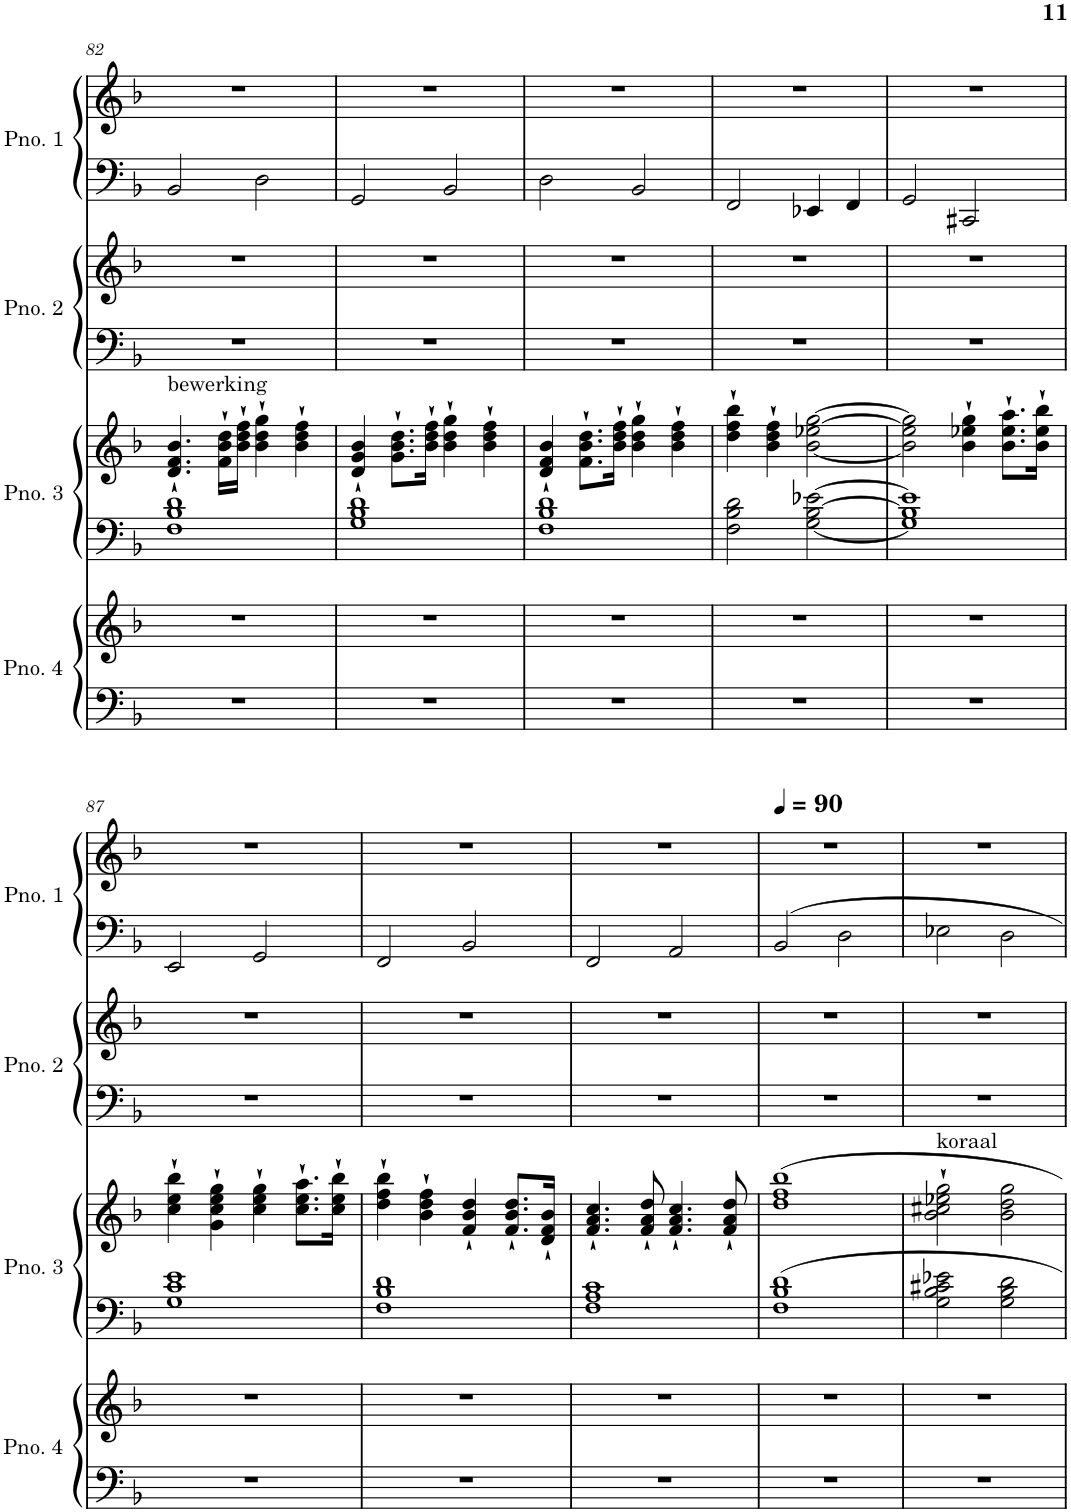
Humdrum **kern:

**kern	**kern	**kern	**kern	**kern	**kern	**kern	**kern
*part4	*part4	*part3	*part3	*part2	*part2	*part1	*part1
*staff8	*staff7	*staff6	*staff5	*staff4	*staff3	*staff2	*staff1
*I"Piano 4	*	*I"Piano 3	*	*I"Piano 2	*	*I"Piano 1	*
*I'Pno. 4	*	*I'Pno. 3	*	*I'Pno. 2	*	*I'Pno. 1	*
!!LO:PB:g=z
*clefF4	*clefG2	*clefF4	*clefG2	*clefF4	*clefG2	*clefF4	*clefG2
*k[b-]	*k[b-]	*k[b-]	*k[b-]	*k[b-]	*k[b-]	*k[b-]	*k[b-]
*M4/4	*M4/4	*M4/4	*M4/4	*M4/4	*M4/4	*M4/4	*M4/4
=82	=82	=82	=82	=82	=82	=82	=82
!	!	!	!LO:TX:a:t=bewerking	!	!	!	!
1r	1r	1F 1B- 1d	4.d/` 4.f/` 4.b-/`	1r	1r	2BB-/	1r
.	.	.	16f\` 16b-\` 16dd\`LL	.	.	.	.
.	.	.	16b-\` 16dd\` 16ff\`JJ	.	.	.	.
.	.	.	4b-\` 4dd\` 4gg\`	.	.	2D\	.
.	.	.	4b-\` 4dd\` 4ff\`	.	.	.	.
=83	=83	=83	=83	=83	=83	=83	=83
1r	1r	1G 1B- 1d	4d/` 4g/` 4b-/`	1r	1r	2GG/	1r
.	.	.	8.g\` 8.b-\` 8.dd\`L	.	.	.	.
.	.	.	16b-\` 16dd\` 16ff\`Jk	.	.	.	.
.	.	.	4b-\` 4dd\` 4gg\`	.	.	2BB-/	.
.	.	.	4b-\` 4dd\` 4ff\`	.	.	.	.
=84	=84	=84	=84	=84	=84	=84	=84
1r	1r	1F 1B- 1d	4d/` 4f/` 4b-/`	1r	1r	2D\	1r
.	.	.	8.f\` 8.b-\` 8.dd\`L	.	.	.	.
.	.	.	16b-\` 16dd\` 16ff\`Jk	.	.	.	.
.	.	.	4b-\` 4dd\` 4gg\`	.	.	2BB-/	.
.	.	.	4b-\` 4dd\` 4ff\`	.	.	.	.
=85	=85	=85	=85	=85	=85	=85	=85
1r	1r	2F\ 2B-\ 2d\	4dd\` 4ff\` 4bb-\`	1r	1r	2FF/	1r
.	.	.	4b-\` 4dd\` 4ff\`	.	.	.	.
.	.	[2G\ [2B-\ [2e-X\	[2b-\ [2ee-X\ [2gg\	.	.	4EE-X/	.
.	.	.	.	.	.	4FF/	.
=86	=86	=86	=86	=86	=86	=86	=86
1r	1r	1G] 1B-] 1e-]	2b-\] 2ee-\] 2gg\]	1r	1r	2GG/	1r
.	.	.	4b-\` 4ee-X\` 4gg\`	.	.	2CC#X/	.
.	.	.	8.b-\` 8.ee-\` 8.aa\`L	.	.	.	.
.	.	.	16b-\` 16ee-\` 16bb-\`Jk	.	.	.	.
!!LO:LB:g=z
=87	=87	=87	=87	=87	=87	=87	=87
1r	1r	1G 1c 1e	4cc\` 4ee\` 4bb-\`	1r	1r	2EE/	1r
.	.	.	4g\` 4cc\` 4ee\` 4gg\`	.	.	.	.
.	.	.	4cc\` 4ee\` 4gg\`	.	.	2GG/	.
.	.	.	8.cc\` 8.ee\` 8.aa\`L	.	.	.	.
.	.	.	16cc\` 16ee\` 16bb-\`Jk	.	.	.	.
=88	=88	=88	=88	=88	=88	=88	=88
1r	1r	1F 1B- 1d	4dd\` 4ff\` 4bb-\`	1r	1r	2FF/	1r
.	.	.	4b-\` 4dd\` 4ff\`	.	.	.	.
.	.	.	4f/` 4b-/` 4dd/`	.	.	2BB-/	.
.	.	.	8.f/` 8.b-/` 8.dd/`L	.	.	.	.
.	.	.	16d/` 16f/` 16b-/`Jk	.	.	.	.
=89	=89	=89	=89	=89	=89	=89	=89
1r	1r	1F 1A 1c	4.f/` 4.a/` 4.cc/`	1r	1r	2FF/	1r
.	.	.	8f/` 8a/` 8dd/`	.	.	.	.
.	.	.	4.f/` 4.a/` 4.cc/`	.	.	2AA/	.
.	.	.	8f/` 8a/` 8dd/`	.	.	.	.
=90	=90	=90	=90	=90	=90	=90	=90
*	*	*	*	*	*	*	*MM90
1r	1r	1F 1B- 1d	1dd 1ff 1bb-	1r	1r	2BB-/	1r
.	.	.	.	.	.	2D\	.
=91	=91	=91	=91	=91	=91	=91	=91
!	!	!	!LO:TX:a:t=koraal	!	!	!	!
1r	1r	2G\ 2B-\ 2c#X\ 2e-X\	2b-\` 2cc#X\` 2ee-X\` 2gg\`	1r	1r	2E-X\	1r
.	.	2G\ 2B-\ 2d\	2b-\ 2dd\ 2gg\	.	.	2D\	.
=	=	=	=	=	=	=	=
*-	*-	*-	*-	*-	*-	*-	*-
